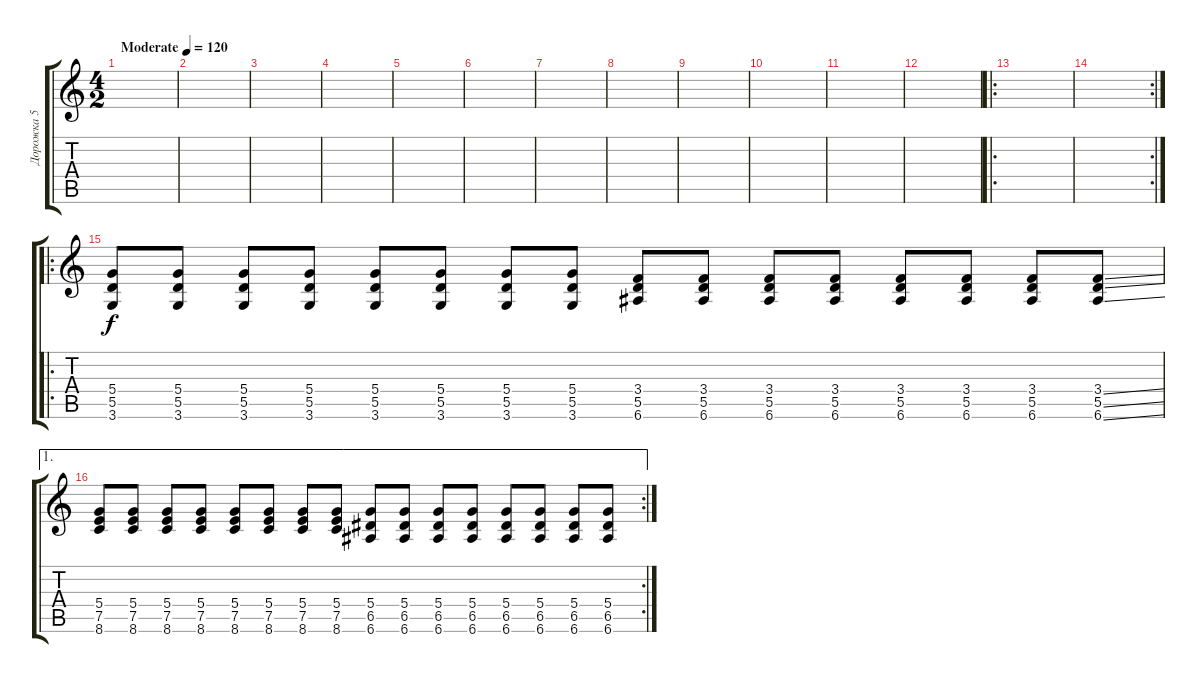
\track ("Дорожка 5" "Дорожка 5") {instrument overdrivenguitar}
\staff {score tabs}
\tuning (E4 B3 G3 D3 A2 E2) {hide}
\ts (4 2)
\tempo (120 "Moderate")
\clef g2
\ks c
|
|
|
|
|
|
|
|
|
|
|
|
\ro
|
\rc 2
|
\ro
(5.4 5.5 3.6).8{volume 10 instrument electricguitarjazz} (5.4 5.5 3.6).8 (5.4 5.5 3.6).8 (5.4 5.5 3.6).8 (5.4 5.5 3.6).8 (5.4 5.5 3.6).8 (5.4 5.5 3.6).8 (5.4 5.5 3.6).8 (3.4 5.5 6.6).8 (3.4 5.5 6.6).8 (3.4 5.5 6.6).8 (3.4 5.5 6.6).8 (3.4 5.5 6.6).8 (3.4 5.5 6.6).8 (3.4 5.5 6.6).8 (3.4{ss} 5.5{ss} 6.6{ss}).8 |
\ae 1
\rc 2
(5.4 7.5 8.6).8 (5.4 7.5 8.6).8 (5.4 7.5 8.6).8 (5.4 7.5 8.6).8 (5.4 7.5 8.6).8 (5.4 7.5 8.6).8 (5.4 7.5 8.6).8 (5.4 7.5 8.6).8 (5.4 6.5 6.6).8 (5.4 6.5 6.6).8 (5.4 6.5 6.6).8 (5.4 6.5 6.6).8 (5.4 6.5 6.6).8 (5.4 6.5 6.6).8 (5.4 6.5 6.6).8 (5.4 6.5 6.6).8
